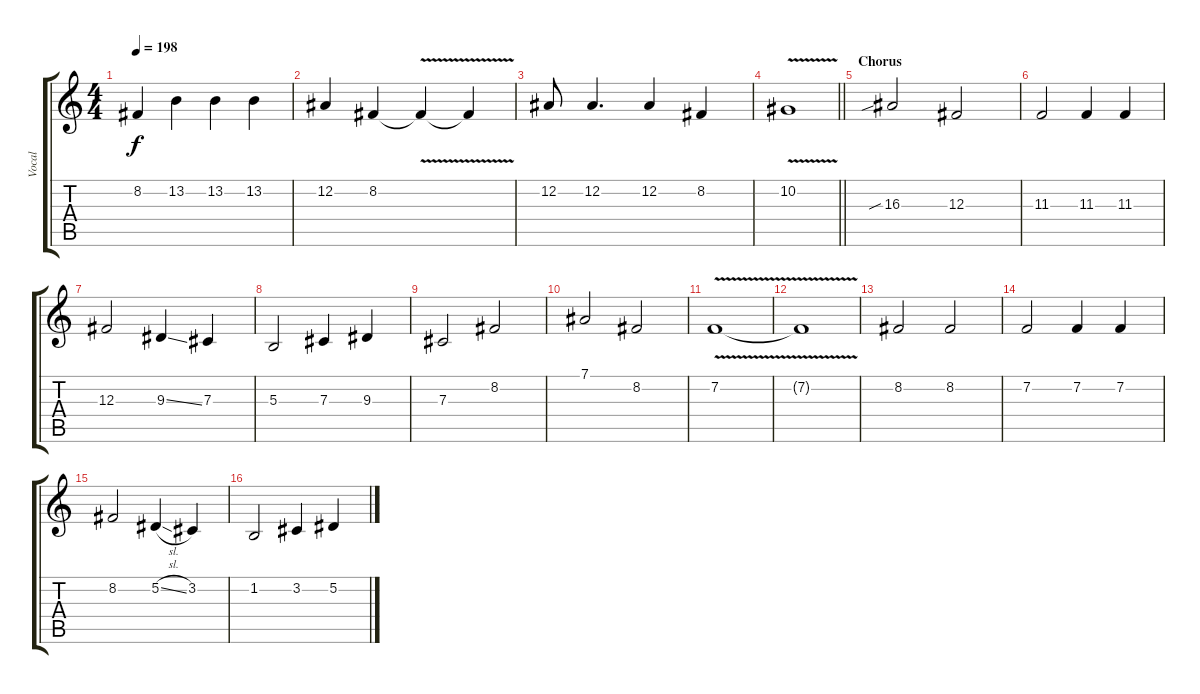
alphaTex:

\track ("Vocal" "Vocal") {instrument clarinet}
\staff {score tabs}
\tuning (Eb4 Bb3 Gb3 Db3 Ab2 Eb2) {hide}
\ts (4 4)
\tempo 198
\clef g2
\ks c
8.2.4{dy f} 13.2.4 13.2.4 13.2.4 |
12.2.4 8.2.4 8.2{v t}.4 8.2{v t}.4 |
12.2.8 12.2.4{d} 12.2.4 8.2.4 |
\barLineRight lightlight
10.2{v}.1 |
\section ("" "Chorus")
16.3{sib}.2 12.3.2 |
11.3.2 11.3.4 11.3.4 |
12.3.2 9.3{ss}.4 7.3.4 |
5.3.2 7.3.4 9.3.4 |
7.3.2 8.2.2 |
7.1.2 8.2.2 |
7.2{v}.1 |
7.2{t}.1 |
8.2.2 8.2.2 |
7.2.2 7.2.4 7.2.4 |
8.2.2 5.2{sl}.4 3.2.4 |
1.2.2 3.2.4 5.2.4
